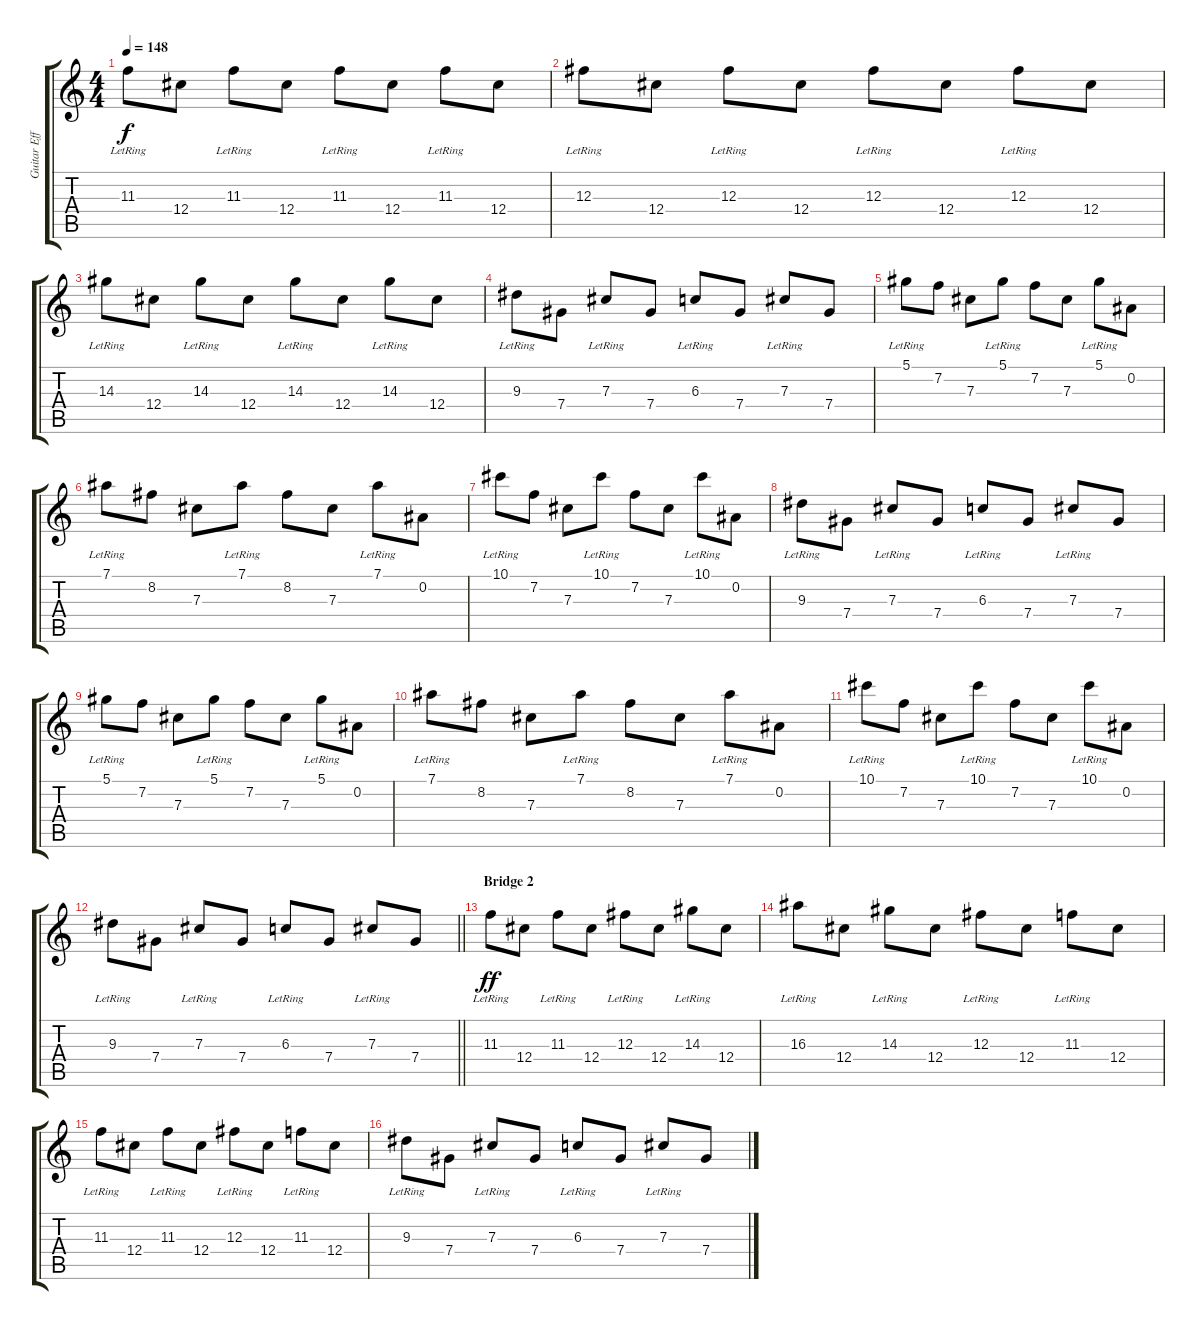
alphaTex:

\track ("Guitar Effects" "Guitar Eff") {instrument overdrivenguitar}
\staff {score tabs}
\tuning (Eb4 Bb3 Gb3 Db3 Ab2 Eb2) {hide}
\ts (4 4)
\tempo 148
\clef g2
\ks c
11.3{lr}.8{dy f} 12.4.8 11.3{lr}.8 12.4.8 11.3{lr}.8 12.4.8 11.3{lr}.8 12.4.8 |
12.3{lr}.8 12.4.8 12.3{lr}.8 12.4.8 12.3{lr}.8 12.4.8 12.3{lr}.8 12.4.8 |
14.3{lr}.8 12.4.8 14.3{lr}.8 12.4.8 14.3{lr}.8 12.4.8 14.3{lr}.8 12.4.8 |
9.3{lr}.8 7.4.8 7.3{lr}.8 7.4.8 6.3{lr}.8 7.4.8 7.3{lr}.8 7.4.8 |
5.1{lr}.8 7.2.8 7.3.8 5.1{lr}.8 7.2.8 7.3.8 5.1{lr}.8 0.2.8 |
7.1{lr}.8 8.2.8 7.3.8 7.1{lr}.8 8.2.8 7.3.8 7.1{lr}.8 0.2.8 |
10.1{lr}.8 7.2.8 7.3.8 10.1{lr}.8 7.2.8 7.3.8 10.1{lr}.8 0.2.8 |
9.3{lr}.8 7.4.8 7.3{lr}.8 7.4.8 6.3{lr}.8 7.4.8 7.3{lr}.8 7.4.8 |
5.1{lr}.8 7.2.8 7.3.8 5.1{lr}.8 7.2.8 7.3.8 5.1{lr}.8 0.2.8 |
7.1{lr}.8 8.2.8 7.3.8 7.1{lr}.8 8.2.8 7.3.8 7.1{lr}.8 0.2.8 |
10.1{lr}.8 7.2.8 7.3.8 10.1{lr}.8 7.2.8 7.3.8 10.1{lr}.8 0.2.8 |
\barLineRight lightlight
9.3{lr}.8 7.4.8 7.3{lr}.8 7.4.8 6.3{lr}.8 7.4.8 7.3{lr}.8 7.4.8 |
\section ("" "Bridge 2")
11.3{lr}.8{dy ff} 12.4.8 11.3{lr}.8 12.4.8 12.3{lr}.8 12.4.8 14.3{lr}.8 12.4.8 |
16.3{lr}.8 12.4.8 14.3{lr}.8 12.4.8 12.3{lr}.8 12.4.8 11.3{lr}.8 12.4.8 |
11.3{lr}.8 12.4.8 11.3{lr}.8 12.4.8 12.3{lr}.8 12.4.8 11.3{lr}.8 12.4.8 |
9.3{lr}.8 7.4.8 7.3{lr}.8 7.4.8 6.3{lr}.8 7.4.8 7.3{lr}.8 7.4.8
